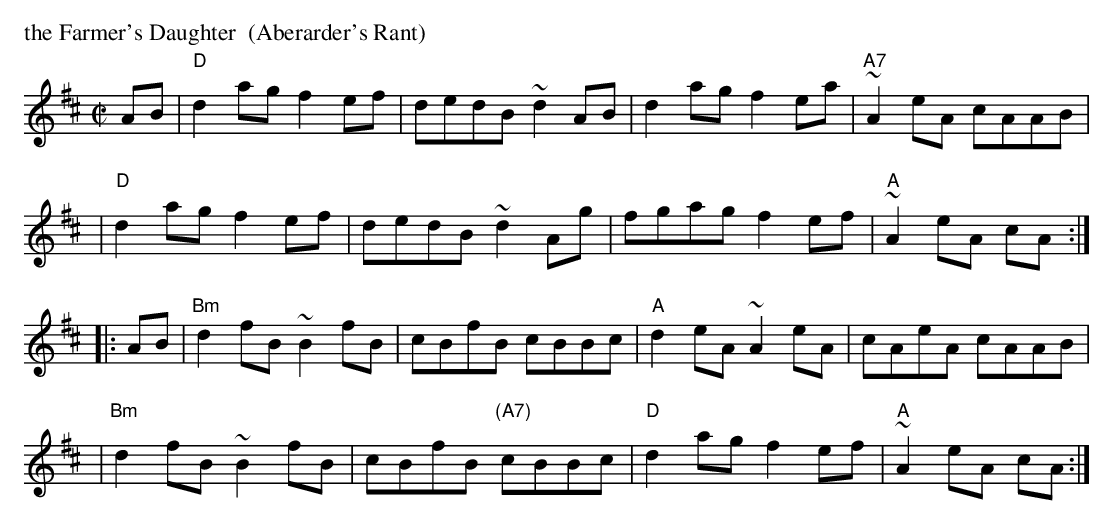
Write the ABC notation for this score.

X:1
P: the Farmer's Daughter  (Aberarder's Rant)
M: C|
L: 1/8
K: D
AB \
| "D"d2ag f2ef | dedB ~d2AB | d2ag f2ea | "A7"~A2eA cAAB |
| "D"d2ag f2ef | dedB ~d2Ag | fgag f2ef | "A"~A2eA cA :|
|: AB \
| "Bm"d2fB ~B2fB | cBfB cBBc | "A"d2eA ~A2eA | cAeA cAAB |
| "Bm"d2fB ~B2fB | cBfB "(A7)"cBBc | "D"d2ag f2ef | "A"~A2eA cA :|
